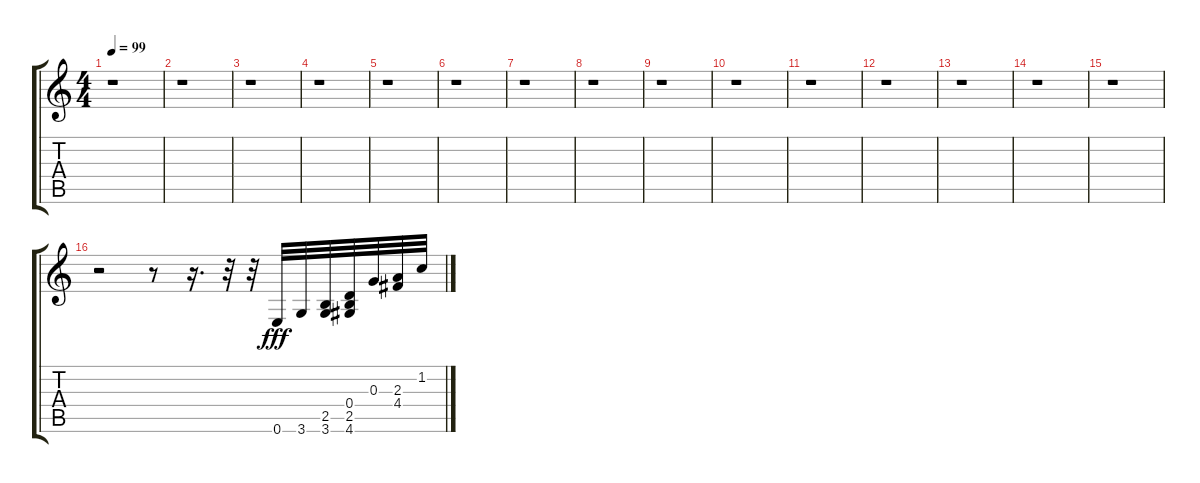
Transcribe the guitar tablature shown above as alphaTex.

\track "" {instrument electricbassfinger}
\staff {score tabs}
\tuning (E4 B3 G3 D3 A2 E2) {hide}
\ts (4 4)
\tempo 99
\clef g2
\ks c
r.1{dy fff} |
r.1 |
r.1 |
r.1 |
r.1 |
r.1 |
r.1 |
r.1 |
r.1 |
r.1 |
r.1 |
r.1 |
r.1 |
r.1 |
r.1 |
r.2 r.8 r.16{d balance 0} r.32 r.32 0.6.32 3.6.32{balance 0} (2.5 3.6).32{balance 1} (0.4 2.5 4.6).32{balance 3} 0.3.32{balance 9} (2.3 4.4).32{balance 8} 1.2.32{balance 13}
